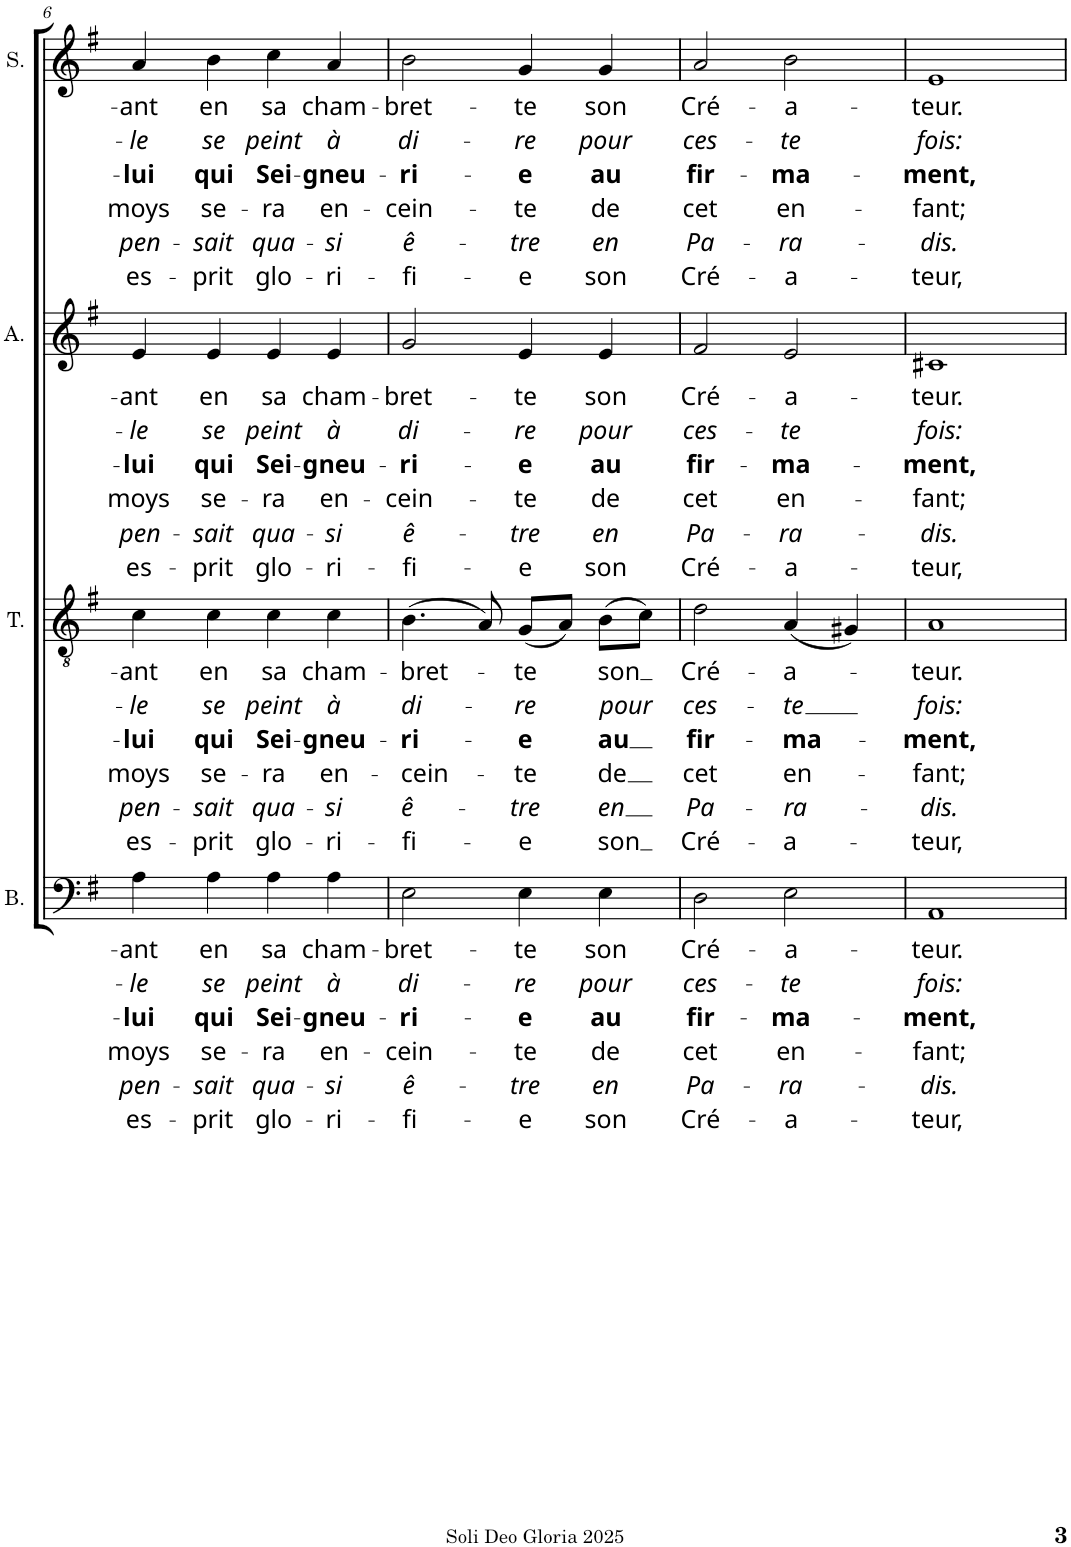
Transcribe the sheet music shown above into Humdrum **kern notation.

**kern	**text	**text	**text	**text	**text	**text	**kern	**text	**text	**text	**text	**text	**text	**kern	**text	**text	**text	**text	**text	**text	**kern	**text	**text	**text	**text	**text	**text
*part4	*part4	*part4	*part4	*part4	*part4	*part4	*part3	*part3	*part3	*part3	*part3	*part3	*part3	*part2	*part2	*part2	*part2	*part2	*part2	*part2	*part1	*part1	*part1	*part1	*part1	*part1	*part1
*staff4	*staff4	*staff4	*staff4	*staff4	*staff4	*staff4	*staff3	*staff3	*staff3	*staff3	*staff3	*staff3	*staff3	*staff2	*staff2	*staff2	*staff2	*staff2	*staff2	*staff2	*staff1	*staff1	*staff1	*staff1	*staff1	*staff1	*staff1
*I"Basse	*	*	*	*	*	*	*I"Ténor	*	*	*	*	*	*	*I"Alto	*	*	*	*	*	*	*I"Soprano	*	*	*	*	*	*
*I'B.	*	*	*	*	*	*	*I'T.	*	*	*	*	*	*	*I'A.	*	*	*	*	*	*	*I'S.	*	*	*	*	*	*
!!LO:PB:g=z
*clefF4	*	*	*	*	*	*	*clefGv2	*	*	*	*	*	*	*clefG2	*	*	*	*	*	*	*clefG2	*	*	*	*	*	*
*k[f#]	*	*	*	*	*	*	*k[f#]	*	*	*	*	*	*	*k[f#]	*	*	*	*	*	*	*k[f#]	*	*	*	*	*	*
*M2/2	*	*	*	*	*	*	*M2/2	*	*	*	*	*	*	*M2/2	*	*	*	*	*	*	*M2/2	*	*	*	*	*	*
*met(c|)	*	*	*	*	*	*	*met(c|)	*	*	*	*	*	*	*met(c|)	*	*	*	*	*	*	*met(c|)	*	*	*	*	*	*
=6	=6	=6	=6	=6	=6	=6	=6	=6	=6	=6	=6	=6	=6	=6	=6	=6	=6	=6	=6	=6	=6	=6	=6	=6	=6	=6	=6
!	!LO:LY:b	!LO:LY:b	!LO:LY:b	!LO:LY:b	!LO:LY:b	!LO:LY:b	!	!LO:LY:b	!LO:LY:b	!LO:LY:b	!LO:LY:b	!LO:LY:b	!LO:LY:b	!	!LO:LY:b	!LO:LY:b	!LO:LY:b	!LO:LY:b	!LO:LY:b	!LO:LY:b	!	!LO:LY:b	!LO:LY:b	!LO:LY:b	!LO:LY:b	!LO:LY:b	!LO:LY:b
4A\	-ant	-le	-lui	moys	pen-	es-	4c\	-ant	-le	-lui	moys	pen-	es-	4e/	-ant	-le	-lui	moys	pen-	es-	4a/	-ant	-le	-lui	moys	pen-	es-
!	!LO:LY:b	!LO:LY:b	!LO:LY:b	!LO:LY:b	!LO:LY:b	!LO:LY:b	!	!LO:LY:b	!LO:LY:b	!LO:LY:b	!LO:LY:b	!LO:LY:b	!LO:LY:b	!	!LO:LY:b	!LO:LY:b	!LO:LY:b	!LO:LY:b	!LO:LY:b	!LO:LY:b	!	!LO:LY:b	!LO:LY:b	!LO:LY:b	!LO:LY:b	!LO:LY:b	!LO:LY:b
4A\	en	se	qui	se-	-sait	-prit	4c\	en	se	qui	se-	-sait	-prit	4e/	en	se	qui	se-	-sait	-prit	4b\	en	se	qui	se-	-sait	-prit
!	!LO:LY:b	!LO:LY:b	!LO:LY:b	!LO:LY:b	!LO:LY:b	!LO:LY:b	!	!LO:LY:b	!LO:LY:b	!LO:LY:b	!LO:LY:b	!LO:LY:b	!LO:LY:b	!	!LO:LY:b	!LO:LY:b	!LO:LY:b	!LO:LY:b	!LO:LY:b	!LO:LY:b	!	!LO:LY:b	!LO:LY:b	!LO:LY:b	!LO:LY:b	!LO:LY:b	!LO:LY:b
4A\	sa	peint	Sei-	-ra	qua-	glo-	4c\	sa	peint	Sei-	-ra	qua-	glo-	4e/	sa	peint	Sei-	-ra	qua-	glo-	4cc\	sa	peint	Sei-	-ra	qua-	glo-
!	!LO:LY:b	!LO:LY:b	!LO:LY:b	!LO:LY:b	!LO:LY:b	!LO:LY:b	!	!LO:LY:b	!LO:LY:b	!LO:LY:b	!LO:LY:b	!LO:LY:b	!LO:LY:b	!	!LO:LY:b	!LO:LY:b	!LO:LY:b	!LO:LY:b	!LO:LY:b	!LO:LY:b	!	!LO:LY:b	!LO:LY:b	!LO:LY:b	!LO:LY:b	!LO:LY:b	!LO:LY:b
4A\	cham-	à	-gneu-	en-	-si	-ri-	4c\	cham-	à	-gneu-	en-	-si	-ri-	4e/	cham-	à	-gneu-	en-	-si	-ri-	4a/	cham-	à	-gneu-	en-	-si	-ri-
=7	=7	=7	=7	=7	=7	=7	=7	=7	=7	=7	=7	=7	=7	=7	=7	=7	=7	=7	=7	=7	=7	=7	=7	=7	=7	=7	=7
!	!LO:LY:b	!LO:LY:b	!LO:LY:b	!LO:LY:b	!LO:LY:b	!LO:LY:b	!	!LO:LY:b	!LO:LY:b	!LO:LY:b	!LO:LY:b	!LO:LY:b	!LO:LY:b	!	!LO:LY:b	!LO:LY:b	!LO:LY:b	!LO:LY:b	!LO:LY:b	!LO:LY:b	!	!LO:LY:b	!LO:LY:b	!LO:LY:b	!LO:LY:b	!LO:LY:b	!LO:LY:b
2E\	-bret-	di-	-ri-	-cein-	ê-	-fi-	(4.B\	-bret-	di-	-ri-	-cein-	ê-	-fi-	2g/	-bret-	di-	-ri-	-cein-	ê-	-fi-	2b\	-bret-	di-	-ri-	-cein-	ê-	-fi-
.	.	.	.	.	.	.	8A/)	.	.	.	.	.	.	.	.	.	.	.	.	.	.	.	.	.	.	.	.
!	!LO:LY:b	!LO:LY:b	!LO:LY:b	!LO:LY:b	!LO:LY:b	!LO:LY:b	!	!LO:LY:b	!LO:LY:b	!LO:LY:b	!LO:LY:b	!LO:LY:b	!LO:LY:b	!	!LO:LY:b	!LO:LY:b	!LO:LY:b	!LO:LY:b	!LO:LY:b	!LO:LY:b	!	!LO:LY:b	!LO:LY:b	!LO:LY:b	!LO:LY:b	!LO:LY:b	!LO:LY:b
4E\	-te	-re	-e	-te	-tre	-e	(8G/L	-te	-re	-e	-te	-tre	-e	4e/	-te	-re	-e	-te	-tre	-e	4g/	-te	-re	-e	-te	-tre	-e
.	.	.	.	.	.	.	8A/J)	.	.	.	.	.	.	.	.	.	.	.	.	.	.	.	.	.	.	.	.
!	!LO:LY:b	!LO:LY:b	!LO:LY:b	!LO:LY:b	!LO:LY:b	!LO:LY:b	!	!LO:LY:b	!LO:LY:b	!LO:LY:b	!LO:LY:b	!LO:LY:b	!LO:LY:b	!	!LO:LY:b	!LO:LY:b	!LO:LY:b	!LO:LY:b	!LO:LY:b	!LO:LY:b	!	!LO:LY:b	!LO:LY:b	!LO:LY:b	!LO:LY:b	!LO:LY:b	!LO:LY:b
4E\	son	pour	au	de	en	son	(8B\L	son	pour	au	de	en	son	4e/	son	pour	au	de	en	son	4g/	son	pour	au	de	en	son
.	.	.	.	.	.	.	8c\J)	.	.	.	.	.	.	.	.	.	.	.	.	.	.	.	.	.	.	.	.
=8	=8	=8	=8	=8	=8	=8	=8	=8	=8	=8	=8	=8	=8	=8	=8	=8	=8	=8	=8	=8	=8	=8	=8	=8	=8	=8	=8
!	!LO:LY:b	!LO:LY:b	!LO:LY:b	!LO:LY:b	!LO:LY:b	!LO:LY:b	!	!LO:LY:b	!LO:LY:b	!LO:LY:b	!LO:LY:b	!LO:LY:b	!LO:LY:b	!	!LO:LY:b	!LO:LY:b	!LO:LY:b	!LO:LY:b	!LO:LY:b	!LO:LY:b	!	!LO:LY:b	!LO:LY:b	!LO:LY:b	!LO:LY:b	!LO:LY:b	!LO:LY:b
2D\	Cré-	ces-	fir-	cet	Pa-	Cré-	2d\	Cré-	ces-	fir-	cet	Pa-	Cré-	2f#/	Cré-	ces-	fir-	cet	Pa-	Cré-	2a/	Cré-	ces-	fir-	cet	Pa-	Cré-
!	!LO:LY:b	!LO:LY:b	!LO:LY:b	!LO:LY:b	!LO:LY:b	!LO:LY:b	!	!LO:LY:b	!LO:LY:b	!LO:LY:b	!LO:LY:b	!LO:LY:b	!LO:LY:b	!	!LO:LY:b	!LO:LY:b	!LO:LY:b	!LO:LY:b	!LO:LY:b	!LO:LY:b	!	!LO:LY:b	!LO:LY:b	!LO:LY:b	!LO:LY:b	!LO:LY:b	!LO:LY:b
2E\	-a-	-te	-ma-	en-	-ra-	-a-	(4A/	-a-	-te	-ma-	en-	-ra-	-a-	2e/	-a-	-te	-ma-	en-	-ra-	-a-	2b\	-a-	-te	-ma-	en-	-ra-	-a-
.	.	.	.	.	.	.	4G#X/)	.	.	.	.	.	.	.	.	.	.	.	.	.	.	.	.	.	.	.	.
=9	=9	=9	=9	=9	=9	=9	=9	=9	=9	=9	=9	=9	=9	=9	=9	=9	=9	=9	=9	=9	=9	=9	=9	=9	=9	=9	=9
!	!LO:LY:b	!LO:LY:b	!LO:LY:b	!LO:LY:b	!LO:LY:b	!LO:LY:b	!	!LO:LY:b	!LO:LY:b	!LO:LY:b	!LO:LY:b	!LO:LY:b	!LO:LY:b	!	!LO:LY:b	!LO:LY:b	!LO:LY:b	!LO:LY:b	!LO:LY:b	!LO:LY:b	!	!LO:LY:b	!LO:LY:b	!LO:LY:b	!LO:LY:b	!LO:LY:b	!LO:LY:b
1AA	-teur.	fois:	-ment,	-fant;	-dis.	-teur,	1A	-teur.	fois:	-ment,	-fant;	-dis.	-teur,	1c#X	-teur.	fois:	-ment,	-fant;	-dis.	-teur,	1e	-teur.	fois:	-ment,	-fant;	-dis.	-teur,
=	=	=	=	=	=	=	=	=	=	=	=	=	=	=	=	=	=	=	=	=	=	=	=	=	=	=	=
*-	*-	*-	*-	*-	*-	*-	*-	*-	*-	*-	*-	*-	*-	*-	*-	*-	*-	*-	*-	*-	*-	*-	*-	*-	*-	*-	*-
